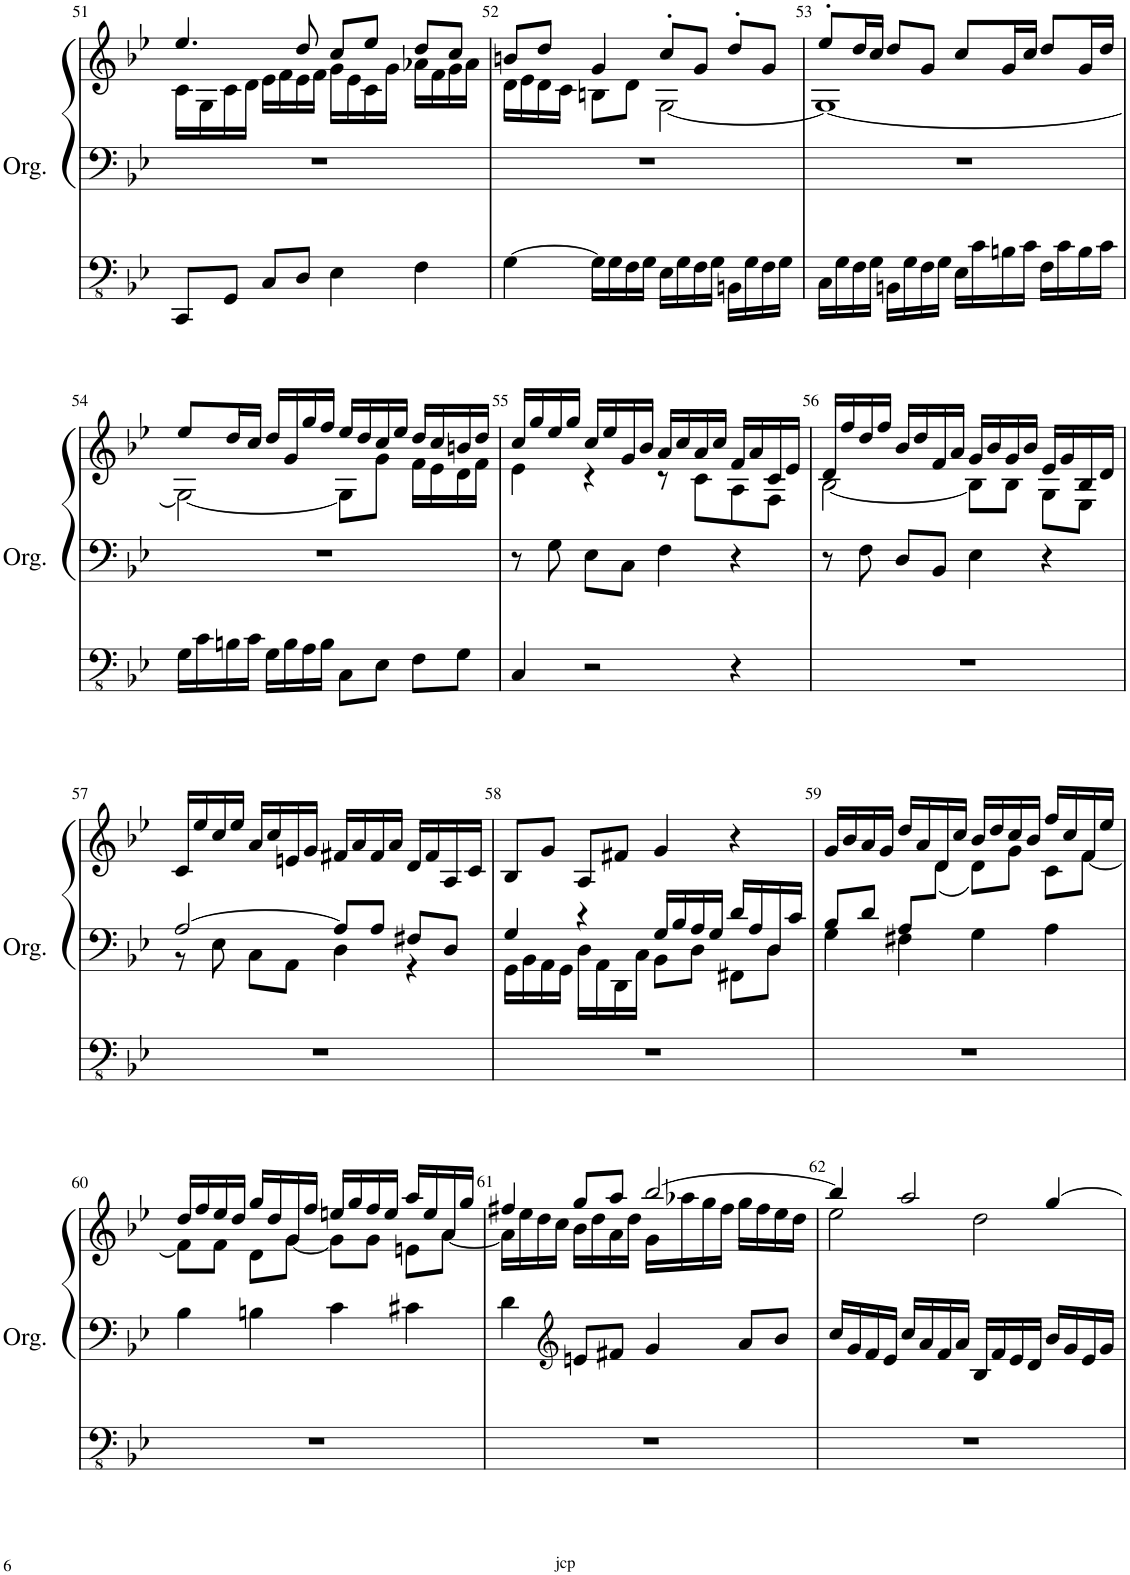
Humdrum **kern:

**kern	**kern	**kern
*part1	*part1	*part1
*staff3	*staff2	*staff1
*I"Orgue à tuyaux	*	*
*I'Org.	*	*
!!LO:PB:g=z
*clefFv4	*clefF4	*clefG2
*k[b-e-]	*k[b-e-]	*k[b-e-]
*M4/4	*M4/4	*M4/4
=51	=51	=51
*	*	*^
8CCC/L	1r	4.ee-/	16c\LL
.	.	.	16G\
8GGG/J	.	.	16c\
.	.	.	16d\JJ
8CC/L	.	.	16e-\LL
.	.	.	16f\
8DD/J	.	8dd/	16e-\
.	.	.	16f\JJ
4EE-\	.	8cc/L	16g\LL
.	.	.	16e-\
.	.	8ee-/J	16c\
.	.	.	16g\JJ
4FF\	.	8dd/L	16a-X\LL
.	.	.	16f\
.	.	8cc/J	16g\
.	.	.	16a-\JJ
=52	=52	=52	=52
[4GG\	1r	8bn/L	16d\LL
.	.	.	16e-\
.	.	8dd/J	16d\
.	.	.	16c\JJ
16GG\LL]	.	4g/	8Bn\L
16GG\	.	.	.
16FF\	.	.	8d\J
16GG\JJ	.	.	.
16EE-\LL	.	8cc'/L	[2G\
16GG\	.	.	.
16FF\	.	8g/J	.
16GG\JJ	.	.	.
16BBBn\LL	.	8dd'/L	.
16GG\	.	.	.
16FF\	.	8g/J	.
16GG\JJ	.	.	.
=53	=53	=53	=53
16CC\LL	1r	8ee-'/L	1G_
16GG\	.	.	.
16FF\	.	16dd/L	.
16GG\JJ	.	16cc/JJ	.
16BBBn\LL	.	8dd/L	.
16GG\	.	.	.
16FF\	.	8g/J	.
16GG\JJ	.	.	.
16EE-\LL	.	8cc/L	.
16C\	.	.	.
16BBn\	.	16g/L	.
16C\JJ	.	16cc/JJ	.
16FF\LL	.	8dd/L	.
16C\	.	.	.
16BB\	.	16g/L	.
16C\JJ	.	16dd/JJ	.
!!LO:LB:g=z	!!
=54	=54	=54	=54
16GG\LL	1r	8ee-/L	2G\_
16C\	.	.	.
16BBn\	.	16dd/L	.
16C\JJ	.	16cc/JJ	.
16GG\LL	.	16dd/LL	.
16BB\	.	16g/	.
16AA\	.	16gg/	.
16BB\JJ	.	16ff/JJ	.
8CC\L	.	16ee-/LL	8G\L]
.	.	16dd/	.
8EE-\J	.	16cc/	8g\J
.	.	16ee-/JJ	.
8FF\L	.	16dd/LL	16f\LL
.	.	16cc/	16e-\
8GG\J	.	16bn/	16d\
.	.	16dd/JJ	16f\JJ
=55	=55	=55	=55
4CC/	8r	16cc/LL	4e-\
.	.	16gg/	.
.	8G\	16ee-/	.
.	.	16gg/JJ	.
2r	8E-\L	16cc/LL	4r
.	.	16ee-/	.
.	8C\J	16g/	.
.	.	16b-/JJ	.
.	4F\	16a/LL	8r
.	.	16cc/	.
.	.	16a/	8c\L
.	.	16cc/JJ	.
4r	4r	16f/LL	8A\
.	.	16a/	.
.	.	16c/	8F\J
.	.	16e-/JJ	.
=56	=56	=56	=56
1r	8r	16d/LL	[2B-\
.	.	16ff/	.
.	8F\	16dd/	.
.	.	16ff/JJ	.
.	8D/L	16b-/LL	.
.	.	16dd/	.
.	8BB-/J	16f/	.
.	.	16a/JJ	.
.	4E-\	16g/LL	8B-\L]
.	.	16b-/	.
.	.	16g/	8B-\J
.	.	16b-/JJ	.
.	4r	16e-/LL	8G\L
.	.	16g/	.
.	.	16B-/	8E-\J
.	.	16d/JJ	.
*	*	*v	*v
!!LO:LB:g=z
=57	=57	=57
*	*^	*
1r	[2A/	8r	16c/LL
.	.	.	16ee-/
.	.	8E-\	16cc/
.	.	.	16ee-/JJ
.	.	8C\L	16a/LL
.	.	.	16cc/
.	.	8AA\J	16en/
.	.	.	16g/JJ
.	8A/L]	4D\	16f#X/LL
.	.	.	16a/
.	8A/J	.	16f#/
.	.	.	16a/JJ
.	8F#X/L	4r	16d/LL
.	.	.	16f#/
.	8D/J	.	16A/
.	.	.	16c/JJ
=58	=58	=58	=58
1r	4G/	16GG\LL	8B-/L
.	.	16BB-\	.
.	.	16AA\	8g/J
.	.	16GG\JJ	.
.	4r	16D\LL	8A/L
.	.	16AA\	.
.	.	16DD\	8f#X/J
.	.	16C\JJ	.
.	16G/LL	8BB-\L	4g/
.	16B-/	.	.
.	16A/	8D\J	.
.	16G/JJ	.	.
.	16d/LL	8FF#X\L	4r
.	16A/	.	.
.	16D/	8D\J	.
.	16c/JJ	.	.
=59	=59	=59	=59
*	*	*	*^
1r	8B-/L	4G\	16g/LL	4.ryy
.	.	.	16b-/	.
.	8d/J	.	16a/	.
.	.	.	16g/JJ	.
.	8A/L	4F#X\	16dd/LL	.
.	.	.	16a/	.
.	2ryy	.	16d/	(<8d\J
.	.	.	16cc/JJ	.
.	.	4G\	16b-/LL	8d\L)
.	.	.	16dd/	.
.	.	.	16cc/	8g\J
.	.	.	16b-/JJ	.
.	.	4A\	16ff/LL	8c\L
.	.	.	16cc/	.
.	8ryy	.	16f/	[8f\J
.	.	.	16ee-/JJ	.
*	*v	*v	*	*
!!LO:LB:g=z	!!
=60	=60	=60	=60
1r	4B-\	16dd/LL	8f\L]
.	.	16ff/	.
.	.	16ee-/	8f\J
.	.	16dd/JJ	.
.	4Bn\	16gg/LL	8d\L
.	.	16dd/	.
.	.	16g/	[8g\J
.	.	16ff/JJ	.
.	4c\	16een/LL	8g\L]
.	.	16gg/	.
.	.	16ff/	8g\J
.	.	16ee/JJ	.
.	4c#X\	16aa/LL	8en\L
.	.	16ee/	.
.	.	16a/	[8a\J
.	.	16gg/JJ	.
=61	=61	=61	=61
1r	4d\	4ff#X/	16a\LL]
.	.	.	16ee-\
.	.	.	16dd\
.	.	.	16cc\JJ
*	*clefG2	*	*
.	8en/L	8gg/L	16b-\LL
.	.	.	16dd\
.	8f#X/J	8aa/J	16a\
.	.	.	16dd\JJ
.	4g/	[2bb-/	16g\LL
.	.	.	16aa-X\
.	.	.	16gg\
.	.	.	16ff#\JJ
.	8a/L	.	16gg\LL
.	.	.	16ff#\
.	8b-/J	.	16ee-\
.	.	.	16dd\JJ
=62	=62	=62	=62
1r	16cc/LL	4bb-/]	2ee-\
.	16g/	.	.
.	16f/	.	.
.	16e-/JJ	.	.
.	16cc/LL	2aa/	.
.	16a/	.	.
.	16f/	.	.
.	16a/JJ	.	.
.	16B-/LL	.	2dd\
.	16f/	.	.
.	16e-/	.	.
.	16d/JJ	.	.
.	16b-/LL	[4gg/	.
.	16g/	.	.
.	16e-/	.	.
.	16g/JJ	.	.
*	*	*v	*v
=	=	=
*-	*-	*-
